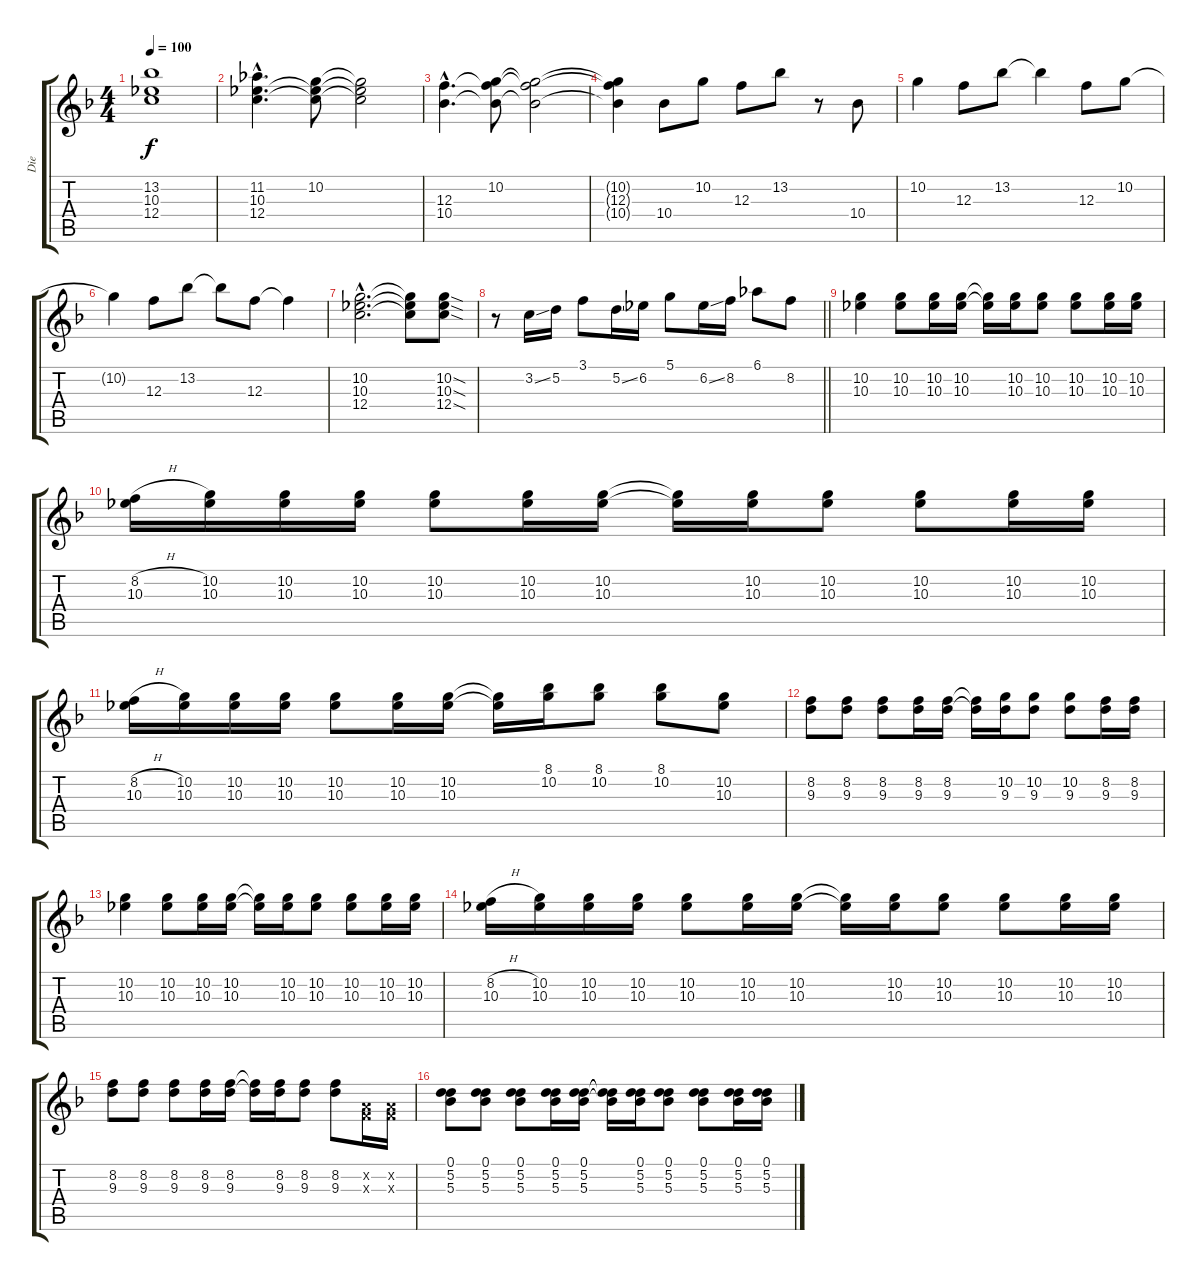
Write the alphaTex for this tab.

\track ("Die" "Die") {instrument acousticguitarsteel}
\staff {score tabs}
\tuning (D4 A3 F3 C3 G2 D2) {hide}
\ts (4 4)
\tempo 100
\clef g2
\ks f
(13.2 10.3 12.4).1{dy f} |
(11.2{hac} 10.3{hac} 12.4{hac}).4{d} (10.2 10.3{t} 12.4{t}).8 (10.2{t} 10.3{t} 12.4{t}).2 |
(12.3{hac} 10.4{hac}).4{d} (10.2 12.3{t} 10.4{t}).8 (10.2{t} 12.3{t} 10.4{t}).2 |
(10.2{t} 12.3{t} 10.4{t}).4 10.4.8 10.2.8 12.3.8 13.2.8 r.8 10.4.8 |
10.2.4 12.3.8 13.2.8 13.2{t}.4 12.3.8 10.2.8 |
10.2{t}.4 12.3.8 13.2.8 13.2{t}.8 12.3.8 12.3{t}.4 |
(10.2{hac} 10.3{hac} 12.4{hac}).2{d} (10.2{t} 10.3{t} 12.4{t}).8 (10.2{sod} 10.3{sod} 12.4{sod}).8 |
\barLineRight lightlight
r.8 3.2{ss}.16 5.2.16 3.1.8 5.2{ss}.16 6.2.16 5.1.8 6.2{ss}.16 8.2.16 6.1.8 8.2.8 |
(10.2 10.3).4 (10.2 10.3).8 (10.2 10.3).16 (10.2 10.3).16 (10.2{t} 10.3{t}).16 (10.2 10.3).16 (10.2 10.3).8 (10.2 10.3).8 (10.2 10.3).16 (10.2 10.3).16 |
(8.2{h} 10.3).16 (10.2 10.3).16 (10.2 10.3).16 (10.2 10.3).16 (10.2 10.3).8 (10.2 10.3).16 (10.2 10.3).16 (10.2{t} 10.3{t}).16 (10.2 10.3).16 (10.2 10.3).8 (10.2 10.3).8 (10.2 10.3).16 (10.2 10.3).16 |
(8.2{h} 10.3).16 (10.2 10.3).16 (10.2 10.3).16 (10.2 10.3).16 (10.2 10.3).8 (10.2 10.3).16 (10.2 10.3).16 (10.2{t} 10.3{t}).16 (8.1 10.2).16 (8.1 10.2).8 (8.1 10.2).8 (10.2 10.3).8 |
(8.2 9.3).8 (8.2 9.3).8 (8.2 9.3).8 (8.2 9.3).16 (8.2 9.3).16 (8.2{t} 9.3{t}).16 (10.2 9.3).16 (10.2 9.3).8 (10.2 9.3).8 (8.2 9.3).16 (8.2 9.3).16 |
(10.2 10.3).4 (10.2 10.3).8 (10.2 10.3).16 (10.2 10.3).16 (10.2{t} 10.3{t}).16 (10.2 10.3).16 (10.2 10.3).8 (10.2 10.3).8 (10.2 10.3).16 (10.2 10.3).16 |
(8.2{h} 10.3).16 (10.2 10.3).16 (10.2 10.3).16 (10.2 10.3).16 (10.2 10.3).8 (10.2 10.3).16 (10.2 10.3).16 (10.2{t} 10.3{t}).16 (10.2 10.3).16 (10.2 10.3).8 (10.2 10.3).8 (10.2 10.3).16 (10.2 10.3).16 |
(8.2 9.3).8 (8.2 9.3).8 (8.2 9.3).8 (8.2 9.3).16 (8.2 9.3).16 (8.2{t} 9.3{t}).16 (8.2 9.3).16 (8.2 9.3).8 (8.2 9.3).8 (0.2{x} 0.3{x}).16 (0.2{x} 0.3{x}).16 |
(0.1 5.2 5.3).8 (0.1 5.2 5.3).8 (0.1 5.2 5.3).8 (0.1 5.2 5.3).16 (0.1 5.2 5.3).16 (0.1{t} 5.2{t} 5.3{t}).16 (0.1 5.2 5.3).16 (0.1 5.2 5.3).8 (0.1 5.2 5.3).8 (0.1 5.2 5.3).16 (0.1 5.2 5.3).16
